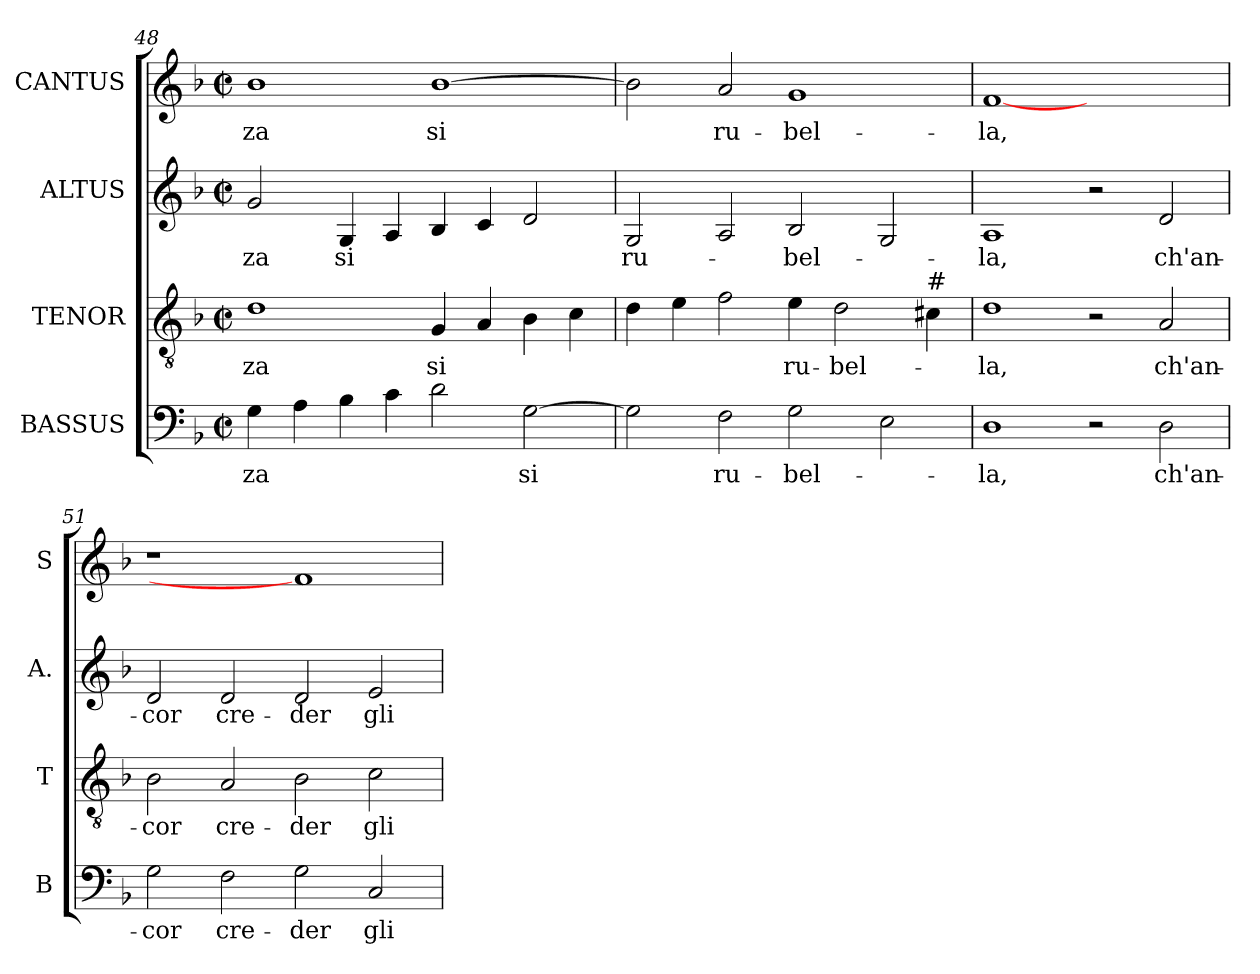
**kern	**text	**kern	**text	**kern	**text	**kern	**text
*part4	*part4	*part3	*part3	*part2	*part2	*part1	*part1
*staff4	*staff4	*staff3	*staff3	*staff2	*staff2	*staff1	*staff1
*I"BASSUS	*	*I"TENOR	*	*I"ALTUS	*	*I"CANTUS	*
*I'B	*	*I'T	*	*I'A.	*	*I'S	*
*clefF4	*	*clefGv2	*	*clefG2	*	*clefG2	*
*	*	*ITrd7c12	*	*	*	*	*
*k[b-]	*	*k[b-]	*	*k[b-]	*	*k[b-]	*
*F:	*	*F:	*	*F:	*	*F:	*
*M2/2	*	*M2/2	*	*M2/2	*	*M2/2	*
*met(c|)	*	*met(c|)	*	*met(c|)	*	*met(c|)	*
=48	=48	=48	=48	=48	=48	=48	=48
!	!LO:LY:b:color=#000000	!	!	!	!	!	!
!	!	!	!LO:LY:b:color=#000000	!	!	!	!
!	!	!	!	!	!LO:LY:b:color=#000000	!	!
!	!	!	!	!	!	!	!LO:LY:b:color=#000000
4Gi\	-za	1Di	-za	2gi/	-za	1b-i	-za
4Ai\	.	.	.	.	.	.	.
!	!	!	!	!	!LO:LY:b:color=#000000	!	!
4B-i\	.	.	.	4Gi/	si	.	.
4ci\	.	.	.	4Ai/	.	.	.
!	!	!	!LO:LY:b:color=#000000	!	!	!	!
!	!	!	!	!	!	!	!LO:LY:b:color=#000000
2di\	.	4GGi/	si	4B-i/	.	[>1b-i	si
.	.	4AAi/	.	4ci/	.	.	.
!	!LO:LY:b:color=#000000	!	!	!	!	!	!
[>2Gi\	si	4BB-i\	.	2di/	.	.	.
.	.	4Ci\	.	.	.	.	.
=49	=49	=49	=49	=49	=49	=49	=49
!	!	!	!	!	!LO:LY:b:color=#000000	!	!
2Gi\]	.	4Di\	.	2Gi/	ru-	2b-i\]	.
.	.	4Ei\	.	.	.	.	.
!	!LO:LY:b:color=#000000	!	!	!	!	!	!
!	!	!	!	!	!	!	!LO:LY:b:color=#000000
2Fi\	ru-	2Fi\	.	2Ai/	.	2ai/	ru-
!	!LO:LY:b:color=#000000	!	!	!	!	!	!
!	!	!	!LO:LY:b:color=#000000	!	!	!	!
!	!	!	!	!	!LO:LY:b:color=#000000	!	!
!	!	!	!	!	!	!	!LO:LY:b:color=#000000
2Gi\	-bel-	4Ei\	ru-	2B-i/	-bel-	1gi	-bel-
!	!	!	!LO:LY:b:color=#000000	!	!	!	!
.	.	2Di\	-bel-	.	.	.	.
2Ei\	.	.	.	2Gi/	.	.	.
!	!	!LO:TX:a:t=#	!	!	!	!	!
.	.	4C#i\	.	.	.	.	.
=50	=50	=50	=50	=50	=50	=50	=50
!	!LO:LY:b:color=#000000	!	!	!	!	!	!
!	!	!	!LO:LY:b:color=#000000	!	!	!	!
!	!	!	!	!	!LO:LY:b:color=#000000	!	!
!	!	!	!	!	!	!	!LO:LY:b:color=#000000
1Di	-la,	1Di	-la,	1Ai	-la,	[1fi	-la,
2r	.	2r	.	2r	.	1ryy	.
!	!LO:LY:b:color=#000000	!	!	!	!	!	!
!	!	!	!LO:LY:b:color=#000000	!	!	!	!
!	!	!	!	!	!LO:LY:b:color=#000000	!	!
2Di\	ch'an-	2AAi/	ch'an-	2di/	ch'an-	.	.
!!LO:LB:g=z
=51	=51	=51	=51	=51	=51	=51	=51
!	!LO:LY:b:color=#000000	!	!	!	!	!	!
!	!	!	!LO:LY:b:color=#000000	!	!	!	!
!	!	!	!	!	!LO:LY:b:color=#000000	!LO:N:vis=1	!
2Gi\	-cor	2BB-i\	-cor	2di/	-cor	1r	.
!	!LO:LY:b:color=#000000	!	!	!	!	!	!
!	!	!	!LO:LY:b:color=#000000	!	!	!	!
!	!	!	!	!	!LO:LY:b:color=#000000	!	!
2Fi\	cre-	2AAi/	cre-	2di/	cre-	.	.
!	!LO:LY:b:color=#000000	!	!	!	!	!	!
!	!	!	!LO:LY:b:color=#000000	!	!	!	!
!	!	!	!	!	!LO:LY:b:color=#000000	!	!
2Gi\	-der	2BB-i\	-der	2di/	-der	1fi]	.
!	!LO:LY:b:color=#000000	!	!	!	!	!	!
!	!	!	!LO:LY:b:color=#000000	!	!	!	!
!	!	!	!	!	!LO:LY:b:color=#000000	!	!
2Ci/	gli	2Ci\	gli	2ei/	gli	.	.
=	=	=	=	=	=	=	=
*-	*-	*-	*-	*-	*-	*-	*-
